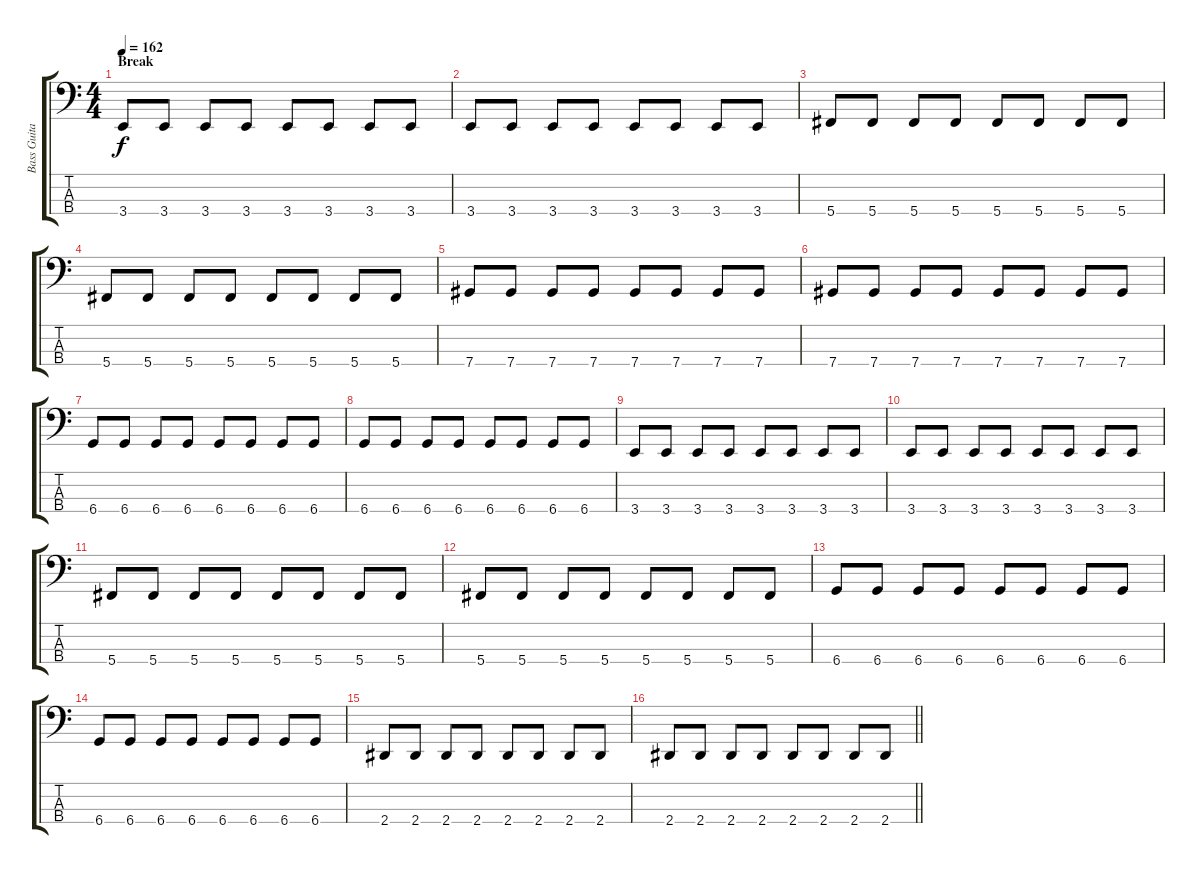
\track ("Bass Guitar" "Bass Guita") {instrument electricbassfinger}
\staff {score tabs}
\tuning (Gb2 Db2 Ab1 Db1) {hide}
\ts (4 4)
\section ("" "Break")
\tempo 162
\clef f4
\ks c
3.4.8{dy f} 3.4.8 3.4.8 3.4.8 3.4.8 3.4.8 3.4.8 3.4.8 |
3.4.8 3.4.8 3.4.8 3.4.8 3.4.8 3.4.8 3.4.8 3.4.8 |
5.4.8 5.4.8 5.4.8 5.4.8 5.4.8 5.4.8 5.4.8 5.4.8 |
5.4.8 5.4.8 5.4.8 5.4.8 5.4.8 5.4.8 5.4.8 5.4.8 |
7.4.8 7.4.8 7.4.8 7.4.8 7.4.8 7.4.8 7.4.8 7.4.8 |
7.4.8 7.4.8 7.4.8 7.4.8 7.4.8 7.4.8 7.4.8 7.4.8 |
6.4.8 6.4.8 6.4.8 6.4.8 6.4.8 6.4.8 6.4.8 6.4.8 |
6.4.8 6.4.8 6.4.8 6.4.8 6.4.8 6.4.8 6.4.8 6.4.8 |
3.4.8 3.4.8 3.4.8 3.4.8 3.4.8 3.4.8 3.4.8 3.4.8 |
3.4.8 3.4.8 3.4.8 3.4.8 3.4.8 3.4.8 3.4.8 3.4.8 |
5.4.8 5.4.8 5.4.8 5.4.8 5.4.8 5.4.8 5.4.8 5.4.8 |
5.4.8 5.4.8 5.4.8 5.4.8 5.4.8 5.4.8 5.4.8 5.4.8 |
6.4.8 6.4.8 6.4.8 6.4.8 6.4.8 6.4.8 6.4.8 6.4.8 |
6.4.8 6.4.8 6.4.8 6.4.8 6.4.8 6.4.8 6.4.8 6.4.8 |
2.4.8 2.4.8 2.4.8 2.4.8 2.4.8 2.4.8 2.4.8 2.4.8 |
\barLineRight lightlight
2.4.8 2.4.8 2.4.8 2.4.8 2.4.8 2.4.8 2.4.8 2.4.8
